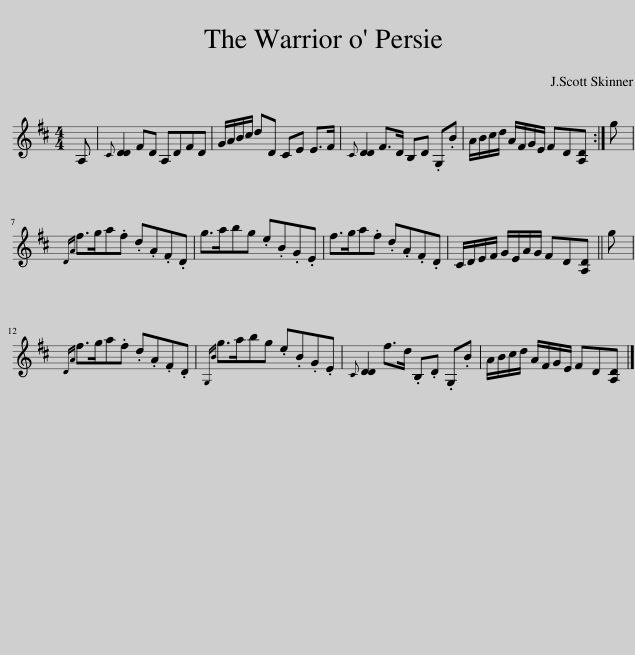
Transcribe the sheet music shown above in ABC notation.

X:1
L:1/8
M:4/4
I:linebreak $
K:D
V:1 treble
V:1
 A, |{C} [DD]2 FD A,DFD | G/A/B/c/ dD CE E>F |{C} [DD]2 F>D B,D .G,.B | A/B/c/d/ A/F/G/E/ FD[A,D] :| %5
 g |${DA} f>ga.f .d.A.F.D | g>abg .e.B.G.E | f>ga.f .d.A.F.D | C/D/E/F/ G/E/A/G/ FD[A,D] || %10
 g |${DA} f>ga.f .d.A.F.D |{G,B} g>abg .e.B.G.E |{C} [DD]2 f>d .B,.D .G,.B | A/B/c/d/ A/F/G/E/ FD[A,D] |] %15
